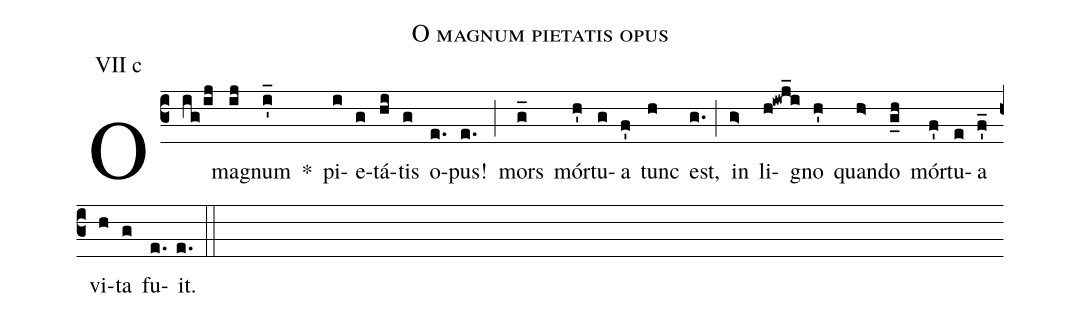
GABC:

name: O magnum pietatis opus;
office-part: laudes, 1. antiphona;
mode: 7;
annotation: VII c;
%%
(c3)
O(ig/ij) ma(ij)gnum(i_') *() pi(i)e(g)tá(hi)tis(g) o(e.)pus!(e.) (;)
mors(g_) mór(h')tu(g)a(f') tunc(h) est,(g.) (;)
in(g>) li(h!iwj_i)gno(h') quan(h>)do(g_h) mór(f')tu(e)a(f_')
vi(h)ta(g) fu(e.)it.(e.) (::)
